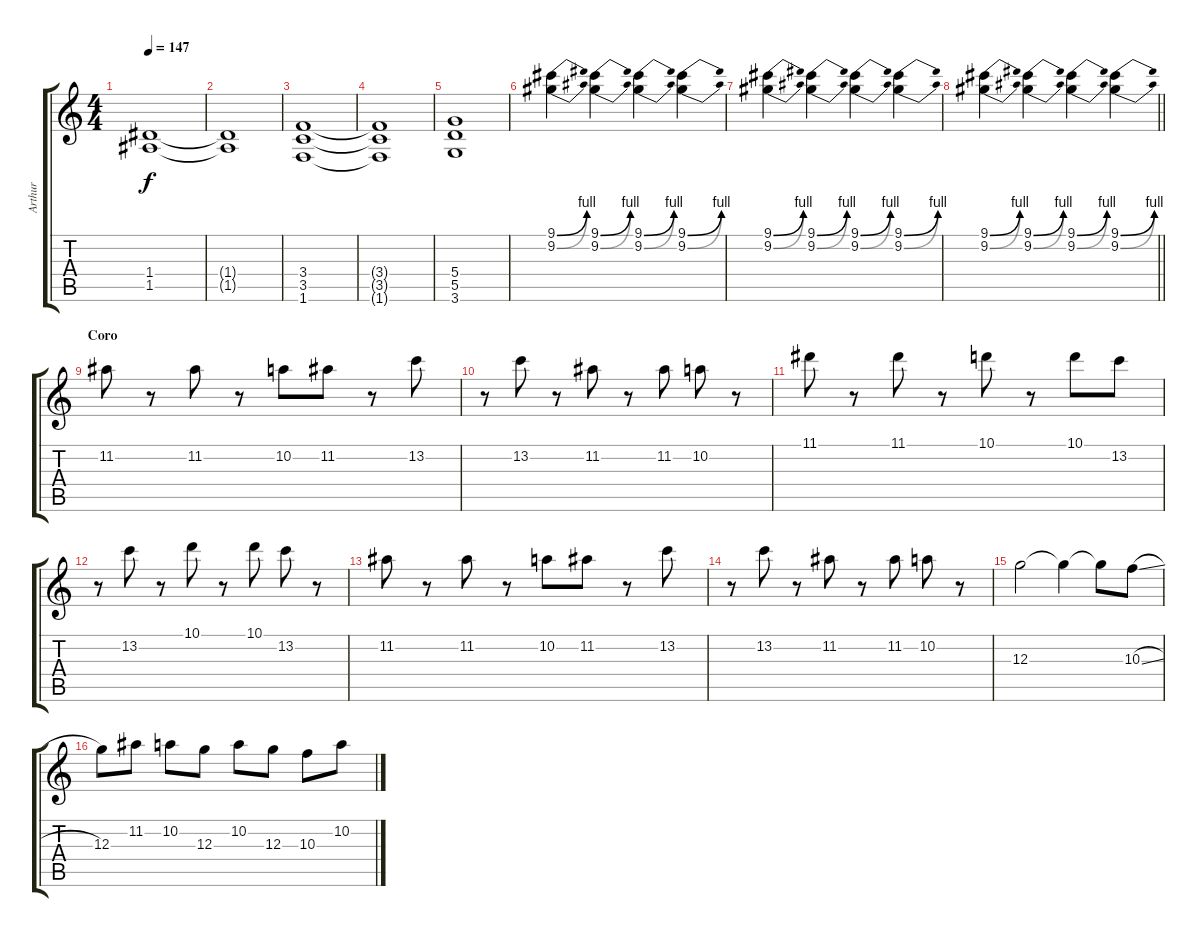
\track ("Arthur" "Arthur") {instrument distortionguitar}
\staff {score tabs}
\tuning (E4 B3 G3 D3 A2 E2) {hide}
\ts (4 4)
\tempo 147
\clef g2
\ks c
(1.4 1.5).1{dy f volume 11 balance 13} |
(1.4{t} 1.5{t}).1 |
(3.4 3.5 1.6).1 |
(3.4{t} 3.5{t} 1.6{t}).1 |
(5.4 5.5 3.6).1 |
(9.1{be (bend 0 0 60 4)} 9.2{be (bend 0 0 60 4)}).4 (9.1{be (bend 0 0 60 4)} 9.2{be (bend 0 0 60 4)}).4 (9.1{be (bend 0 0 60 4)} 9.2{be (bend 0 0 60 4)}).4 (9.1{be (bend 0 0 60 4)} 9.2{be (bend 0 0 60 4)}).4 |
(9.1{be (bend 0 0 60 4)} 9.2{be (bend 0 0 60 4)}).4 (9.1{be (bend 0 0 60 4)} 9.2{be (bend 0 0 60 4)}).4 (9.1{be (bend 0 0 60 4)} 9.2{be (bend 0 0 60 4)}).4 (9.1{be (bend 0 0 60 4)} 9.2{be (bend 0 0 60 4)}).4 |
\barLineRight lightlight
(9.1{be (bend 0 0 60 4)} 9.2{be (bend 0 0 60 4)}).4 (9.1{be (bend 0 0 60 4)} 9.2{be (bend 0 0 60 4)}).4 (9.1{be (bend 0 0 60 4)} 9.2{be (bend 0 0 60 4)}).4 (9.1{be (bend 0 0 60 4)} 9.2{be (bend 0 0 60 4)}).4 |
\section ("" "Coro")
11.2.8{volume 7 balance 1 instrument distortionguitar} r.8 11.2.8 r.8 10.2.8 11.2.8 r.8 13.2.8 |
r.8 13.2.8 r.8 11.2.8 r.8 11.2.8 10.2.8 r.8 |
11.1.8 r.8 11.1.8 r.8 10.1.8 r.8 10.1.8 13.2.8 |
r.8 13.2.8 r.8 10.1.8 r.8 10.1.8 13.2.8 r.8 |
11.2.8 r.8 11.2.8 r.8 10.2.8 11.2.8 r.8 13.2.8 |
r.8 13.2.8 r.8 11.2.8 r.8 11.2.8 10.2.8 r.8 |
12.3.2 12.3{t}.4 12.3{t}.8 10.3{sl}.8 |
12.3.8 11.2.8 10.2.8 12.3.8 10.2.8 12.3.8 10.3.8 10.2.8
